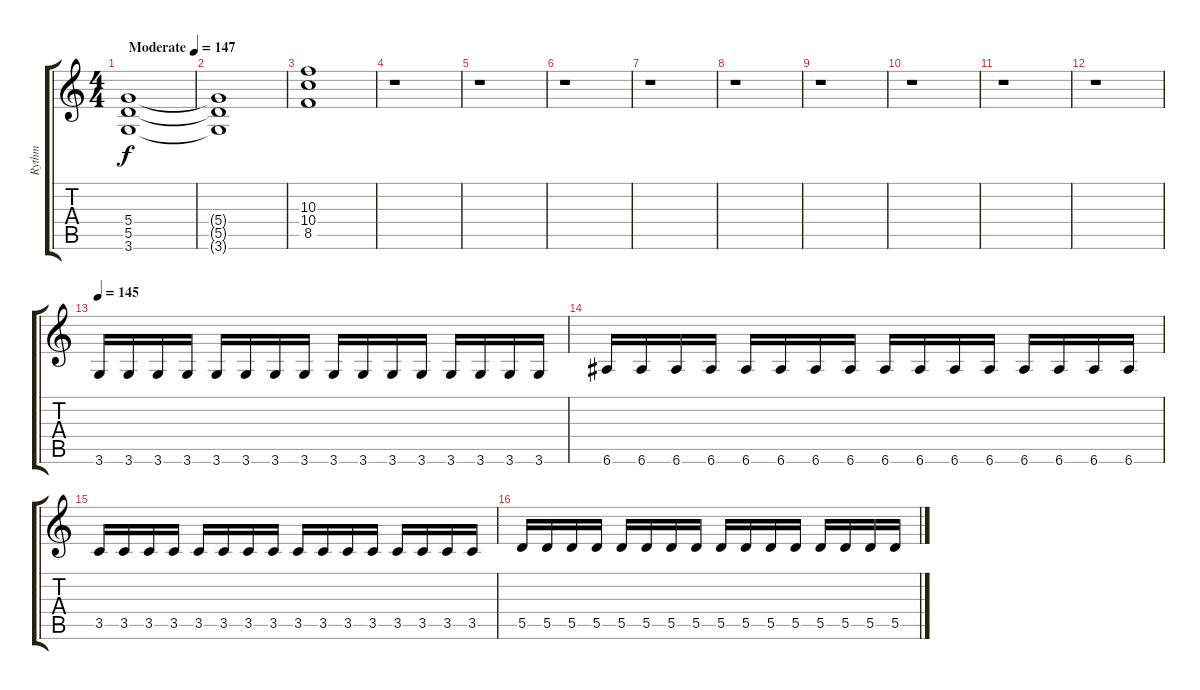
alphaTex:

\track ("Rythm" "Rythm") {instrument distortionguitar}
\staff {score tabs}
\tuning (E4 B3 G3 D3 A2 E2) {hide}
\ts (4 4)
\tempo (147 "Moderate")
\clef g2
\ks c
(5.4 5.5 3.6).1{dy f instrument distortionguitar} |
(5.4{t} 5.5{t} 3.6{t}).1 |
(10.3 10.4 8.5).1 |
r.1 |
r.1 |
r.1 |
r.1 |
r.1 |
r.1 |
r.1 |
r.1 |
r.1 |
\tempo 145
3.6.16 3.6.16 3.6.16 3.6.16 3.6.16 3.6.16 3.6.16 3.6.16 3.6.16 3.6.16 3.6.16 3.6.16 3.6.16 3.6.16 3.6.16 3.6.16 |
6.6.16 6.6.16 6.6.16 6.6.16 6.6.16 6.6.16 6.6.16 6.6.16 6.6.16 6.6.16 6.6.16 6.6.16 6.6.16 6.6.16 6.6.16 6.6.16 |
3.5.16 3.5.16 3.5.16 3.5.16 3.5.16 3.5.16 3.5.16 3.5.16 3.5.16 3.5.16 3.5.16 3.5.16 3.5.16 3.5.16 3.5.16 3.5.16 |
5.5.16 5.5.16 5.5.16 5.5.16 5.5.16 5.5.16 5.5.16 5.5.16 5.5.16 5.5.16 5.5.16 5.5.16 5.5.16 5.5.16 5.5.16 5.5.16
